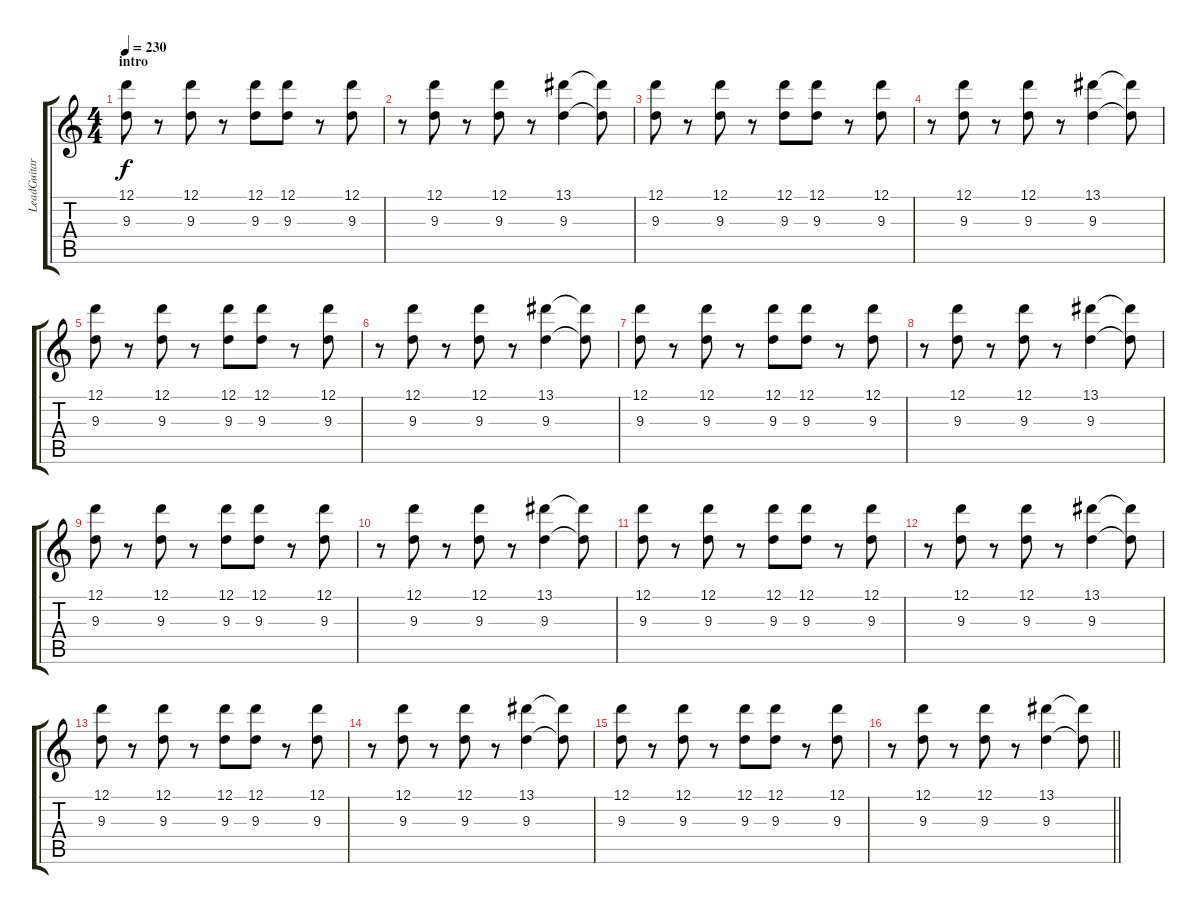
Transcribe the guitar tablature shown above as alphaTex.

\track ("LeadGuitar" "LeadGuitar") {instrument overdrivenguitar}
\staff {score tabs}
\tuning (D4 A3 F3 C3 G2 C2) {hide}
\ts (4 4)
\section ("" "intro")
\tempo 230
\clef g2
\ks c
(12.1 9.3).8{dy f} r.8 (12.1 9.3).8 r.8 (12.1 9.3).8 (12.1 9.3).8 r.8 (12.1 9.3).8 |
r.8 (12.1 9.3).8 r.8 (12.1 9.3).8 r.8 (13.1 9.3).4 (13.1{t} 9.3{t}).8 |
(12.1 9.3).8 r.8 (12.1 9.3).8 r.8 (12.1 9.3).8 (12.1 9.3).8 r.8 (12.1 9.3).8 |
r.8 (12.1 9.3).8 r.8 (12.1 9.3).8 r.8 (13.1 9.3).4 (13.1{t} 9.3{t}).8 |
(12.1 9.3).8 r.8 (12.1 9.3).8 r.8 (12.1 9.3).8 (12.1 9.3).8 r.8 (12.1 9.3).8 |
r.8 (12.1 9.3).8 r.8 (12.1 9.3).8 r.8 (13.1 9.3).4 (13.1{t} 9.3{t}).8 |
(12.1 9.3).8 r.8 (12.1 9.3).8 r.8 (12.1 9.3).8 (12.1 9.3).8 r.8 (12.1 9.3).8 |
r.8 (12.1 9.3).8 r.8 (12.1 9.3).8 r.8 (13.1 9.3).4 (13.1{t} 9.3{t}).8 |
(12.1 9.3).8 r.8 (12.1 9.3).8 r.8 (12.1 9.3).8 (12.1 9.3).8 r.8 (12.1 9.3).8 |
r.8 (12.1 9.3).8 r.8 (12.1 9.3).8 r.8 (13.1 9.3).4 (13.1{t} 9.3{t}).8 |
(12.1 9.3).8 r.8 (12.1 9.3).8 r.8 (12.1 9.3).8 (12.1 9.3).8 r.8 (12.1 9.3).8 |
r.8 (12.1 9.3).8 r.8 (12.1 9.3).8 r.8 (13.1 9.3).4 (13.1{t} 9.3{t}).8 |
(12.1 9.3).8 r.8 (12.1 9.3).8 r.8 (12.1 9.3).8 (12.1 9.3).8 r.8 (12.1 9.3).8 |
r.8 (12.1 9.3).8 r.8 (12.1 9.3).8 r.8 (13.1 9.3).4 (13.1{t} 9.3{t}).8 |
(12.1 9.3).8 r.8 (12.1 9.3).8 r.8 (12.1 9.3).8 (12.1 9.3).8 r.8 (12.1 9.3).8 |
\barLineRight lightlight
r.8 (12.1 9.3).8 r.8 (12.1 9.3).8 r.8 (13.1 9.3).4 (13.1{t} 9.3{t}).8
